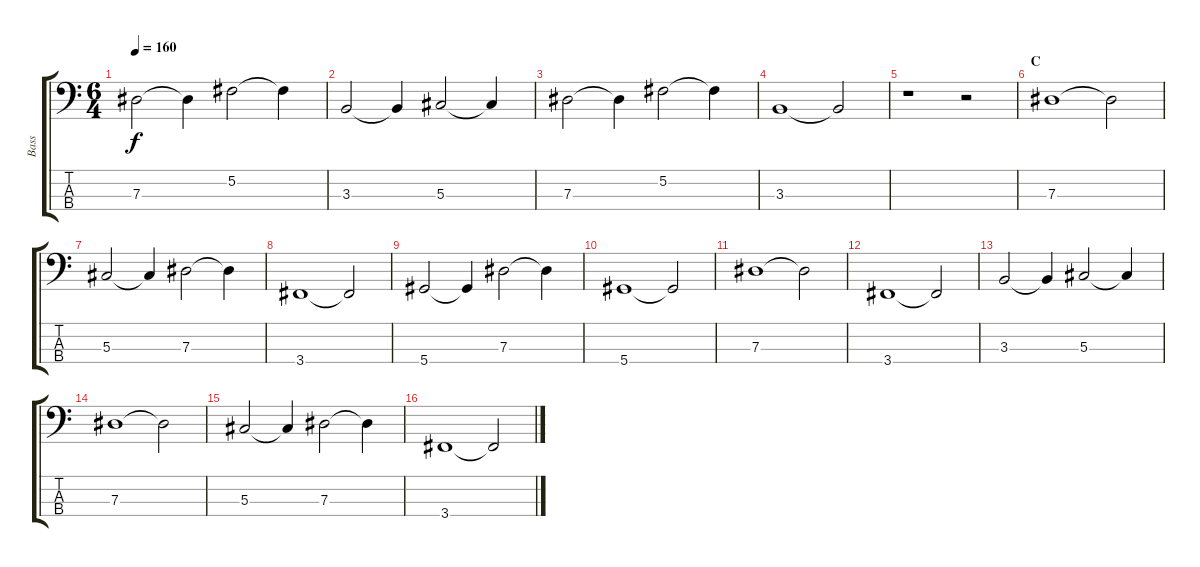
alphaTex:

\track ("Bass" "Bass") {instrument electricbasspick}
\staff {score tabs}
\tuning (Gb2 Db2 Ab1 Eb1) {hide}
\ts (6 4)
\tempo 160
\clef f4
\ks c
7.3.2{dy f} 7.3{t}.4 5.2.2 5.2{t}.4 |
3.3.2 3.3{t}.4 5.3.2 5.3{t}.4 |
7.3.2 7.3{t}.4 5.2.2 5.2{t}.4 |
3.3.1 3.3{t}.2 |
r.1 r.2 |
\section ("" "C")
7.3.1 7.3{t}.2 |
5.3.2 5.3{t}.4 7.3.2 7.3{t}.4 |
3.4.1 3.4{t}.2 |
5.4.2 5.4{t}.4 7.3.2 7.3{t}.4 |
5.4.1 5.4{t}.2 |
7.3.1 7.3{t}.2 |
3.4.1 3.4{t}.2 |
3.3.2 3.3{t}.4 5.3.2 5.3{t}.4 |
7.3.1 7.3{t}.2 |
5.3.2 5.3{t}.4 7.3.2 7.3{t}.4 |
3.4.1 3.4{t}.2
